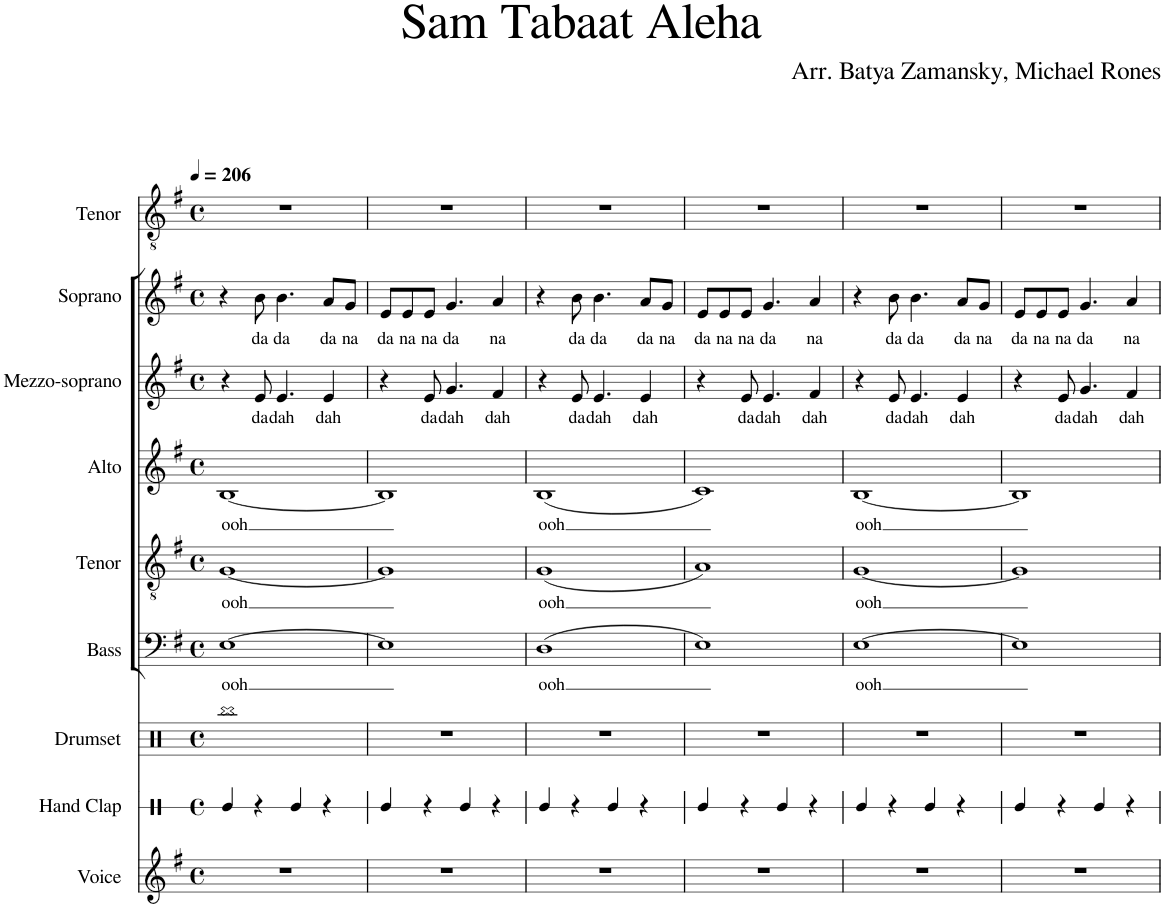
**kern	**kern	**kern	**kern	**text	**kern	**text	**kern	**text	**kern	**text	**kern	**text	**kern
*part9	*part8	*part7	*part6	*part6	*part5	*part5	*part4	*part4	*part3	*part3	*part2	*part2	*part1
*staff9	*staff8	*staff7	*staff6	*staff6	*staff5	*staff5	*staff4	*staff4	*staff3	*staff3	*staff2	*staff2	*staff1
*I"Voice	*I"Hand Clap	*I"Drumset	*I"Bass	*	*I"Tenor	*	*I"Alto	*	*I"Mezzo-soprano	*	*I"Soprano	*	*I"Tenor
*I'Vo.	*I'Hd. Clp.	*I'Drs.	*I'B.	*	*I'T.	*	*I'A.	*	*I'Mzs.	*	*I'S.	*	*I'T.
*	*stria1	*	*	*	*	*	*	*	*	*	*	*	*
*clefG2	*clefX	*clefX	*clefF4	*	*clefGv2	*	*clefG2	*	*clefG2	*	*clefG2	*	*clefGv2
*k[f#]	*k[]	*k[]	*k[f#]	*	*k[f#]	*	*k[f#]	*	*k[f#]	*	*k[f#]	*	*k[f#]
*M4/4	*M4/4	*M4/4	*M4/4	*	*M4/4	*	*M4/4	*	*M4/4	*	*M4/4	*	*M4/4
*met(c)	*met(c)	*met(c)	*met(c)	*	*met(c)	*	*met(c)	*	*met(c)	*	*met(c)	*	*met(c)
*MM206	*MM206	*MM206	*MM206	*	*MM206	*	*MM206	*	*MM206	*	*MM206	*	*MM206
=1	=1	=1	=1	=1	=1	=1	=1	=1	=1	=1	=1	=1	=1
!	!	!	!	!LO:LY:b	!	!LO:LY:b	!	!LO:LY:b	!	!	!	!	!
1r	4Re/	1Rbb	[1E	ooh	[1G	ooh	[1B	ooh	4r	.	4r	.	1r
!	!	!	!	!	!	!	!	!	!	!LO:LY:b	!	!LO:LY:b	!
.	4r	.	.	.	.	.	.	.	8e/	da	8b\	da	.
!	!	!	!	!	!	!	!	!	!	!LO:LY:b	!	!LO:LY:b	!
.	.	.	.	.	.	.	.	.	4.e/	dah	4.b\	da	.
.	4Re/	.	.	.	.	.	.	.	.	.	.	.	.
!	!	!	!	!	!	!	!	!	!	!LO:LY:b	!	!LO:LY:b	!
.	4r	.	.	.	.	.	.	.	4e/	dah	8a/L	da	.
!	!	!	!	!	!	!	!	!	!	!	!	!LO:LY:b	!
.	.	.	.	.	.	.	.	.	.	.	8g/J	na	.
=2	=2	=2	=2	=2	=2	=2	=2	=2	=2	=2	=2	=2	=2
!	!	!	!	!	!	!	!	!	!	!	!	!LO:LY:b	!
1r	4Re/	1r	1E]	.	1G]	.	1B]	.	4r	.	8e/L	da	1r
!	!	!	!	!	!	!	!	!	!	!	!	!LO:LY:b	!
.	.	.	.	.	.	.	.	.	.	.	8e/	na	.
!	!	!	!	!	!	!	!	!	!	!LO:LY:b	!	!LO:LY:b	!
.	4r	.	.	.	.	.	.	.	8e/	da	8e/J	na	.
!	!	!	!	!	!	!	!	!	!	!LO:LY:b	!	!LO:LY:b	!
.	.	.	.	.	.	.	.	.	4.g/	dah	4.g/	da	.
.	4Re/	.	.	.	.	.	.	.	.	.	.	.	.
!	!	!	!	!	!	!	!	!	!	!LO:LY:b	!	!LO:LY:b	!
.	4r	.	.	.	.	.	.	.	4f#/	dah	4a/	na	.
=3	=3	=3	=3	=3	=3	=3	=3	=3	=3	=3	=3	=3	=3
!	!	!	!	!LO:LY:b	!	!LO:LY:b	!	!LO:LY:b	!	!	!	!	!
1r	4Re/	1r	(1D	ooh	(1G	ooh	(1B	ooh	4r	.	4r	.	1r
!	!	!	!	!	!	!	!	!	!	!LO:LY:b	!	!LO:LY:b	!
.	4r	.	.	.	.	.	.	.	8e/	da	8b\	da	.
!	!	!	!	!	!	!	!	!	!	!LO:LY:b	!	!LO:LY:b	!
.	.	.	.	.	.	.	.	.	4.e/	dah	4.b\	da	.
.	4Re/	.	.	.	.	.	.	.	.	.	.	.	.
!	!	!	!	!	!	!	!	!	!	!LO:LY:b	!	!LO:LY:b	!
.	4r	.	.	.	.	.	.	.	4e/	dah	8a/L	da	.
!	!	!	!	!	!	!	!	!	!	!	!	!LO:LY:b	!
.	.	.	.	.	.	.	.	.	.	.	8g/J	na	.
=4	=4	=4	=4	=4	=4	=4	=4	=4	=4	=4	=4	=4	=4
!	!	!	!	!	!	!	!	!	!	!	!	!LO:LY:b	!
1r	4Re/	1r	1E)	.	1A)	.	1c)	.	4r	.	8e/L	da	1r
!	!	!	!	!	!	!	!	!	!	!	!	!LO:LY:b	!
.	.	.	.	.	.	.	.	.	.	.	8e/	na	.
!	!	!	!	!	!	!	!	!	!	!LO:LY:b	!	!LO:LY:b	!
.	4r	.	.	.	.	.	.	.	8e/	da	8e/J	na	.
!	!	!	!	!	!	!	!	!	!	!LO:LY:b	!	!LO:LY:b	!
.	.	.	.	.	.	.	.	.	4.e/	dah	4.g/	da	.
.	4Re/	.	.	.	.	.	.	.	.	.	.	.	.
!	!	!	!	!	!	!	!	!	!	!LO:LY:b	!	!LO:LY:b	!
.	4r	.	.	.	.	.	.	.	4f#/	dah	4a/	na	.
=5	=5	=5	=5	=5	=5	=5	=5	=5	=5	=5	=5	=5	=5
!	!	!	!	!LO:LY:b	!	!LO:LY:b	!	!LO:LY:b	!	!	!	!	!
1r	4Re/	1r	[1E	ooh	[1G	ooh	[1B	ooh	4r	.	4r	.	1r
!	!	!	!	!	!	!	!	!	!	!LO:LY:b	!	!LO:LY:b	!
.	4r	.	.	.	.	.	.	.	8e/	da	8b\	da	.
!	!	!	!	!	!	!	!	!	!	!LO:LY:b	!	!LO:LY:b	!
.	.	.	.	.	.	.	.	.	4.e/	dah	4.b\	da	.
.	4Re/	.	.	.	.	.	.	.	.	.	.	.	.
!	!	!	!	!	!	!	!	!	!	!LO:LY:b	!	!LO:LY:b	!
.	4r	.	.	.	.	.	.	.	4e/	dah	8a/L	da	.
!	!	!	!	!	!	!	!	!	!	!	!	!LO:LY:b	!
.	.	.	.	.	.	.	.	.	.	.	8g/J	na	.
=6	=6	=6	=6	=6	=6	=6	=6	=6	=6	=6	=6	=6	=6
!	!	!	!	!	!	!	!	!	!	!	!	!LO:LY:b	!
1r	4Re/	1r	1E]	.	1G]	.	1B]	.	4r	.	8e/L	da	1r
!	!	!	!	!	!	!	!	!	!	!	!	!LO:LY:b	!
.	.	.	.	.	.	.	.	.	.	.	8e/	na	.
!	!	!	!	!	!	!	!	!	!	!LO:LY:b	!	!LO:LY:b	!
.	4r	.	.	.	.	.	.	.	8e/	da	8e/J	na	.
!	!	!	!	!	!	!	!	!	!	!LO:LY:b	!	!LO:LY:b	!
.	.	.	.	.	.	.	.	.	4.g/	dah	4.g/	da	.
.	4Re/	.	.	.	.	.	.	.	.	.	.	.	.
!	!	!	!	!	!	!	!	!	!	!LO:LY:b	!	!LO:LY:b	!
.	4r	.	.	.	.	.	.	.	4f#/	dah	4a/	na	.
=	=	=	=	=	=	=	=	=	=	=	=	=	=
*-	*-	*-	*-	*-	*-	*-	*-	*-	*-	*-	*-	*-	*-
